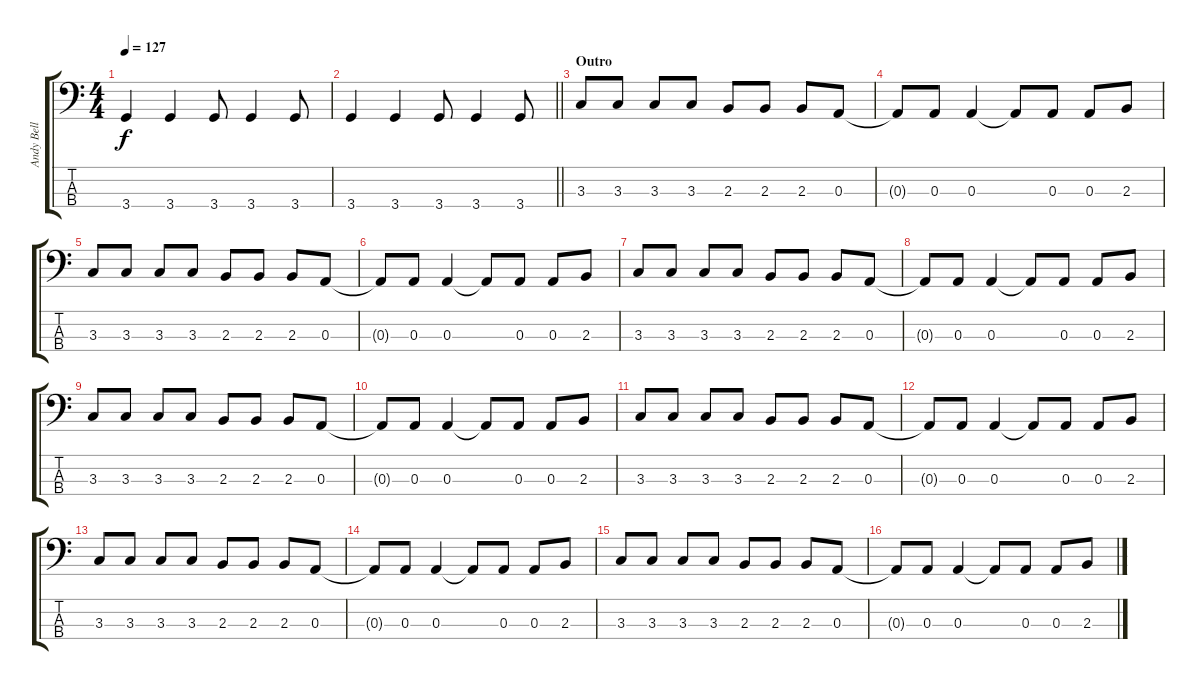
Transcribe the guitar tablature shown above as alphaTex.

\track ("Andy Bell (Bass)" "Andy Bell ") {instrument electricbasspick}
\staff {score tabs}
\tuning (G2 D2 A1 E1) {hide}
\ts (4 4)
\tempo 127
\clef f4
\ks c
3.4.4{dy f} 3.4.4 3.4.8 3.4.4 3.4.8 |
\barLineRight lightlight
3.4.4 3.4.4 3.4.8 3.4.4 3.4.8 |
\section ("" "Outro")
3.3.8 3.3.8 3.3.8 3.3.8 2.3.8 2.3.8 2.3.8 0.3.8 |
0.3{t}.8 0.3.8 0.3.4 0.3{t}.8 0.3.8 0.3.8 2.3.8 |
3.3.8 3.3.8 3.3.8 3.3.8 2.3.8 2.3.8 2.3.8 0.3.8 |
0.3{t}.8 0.3.8 0.3.4 0.3{t}.8 0.3.8 0.3.8 2.3.8 |
3.3.8 3.3.8 3.3.8 3.3.8 2.3.8 2.3.8 2.3.8 0.3.8 |
0.3{t}.8 0.3.8 0.3.4 0.3{t}.8 0.3.8 0.3.8 2.3.8 |
3.3.8 3.3.8 3.3.8 3.3.8 2.3.8 2.3.8 2.3.8 0.3.8 |
0.3{t}.8 0.3.8 0.3.4 0.3{t}.8 0.3.8 0.3.8 2.3.8 |
3.3.8 3.3.8 3.3.8 3.3.8 2.3.8 2.3.8 2.3.8 0.3.8 |
0.3{t}.8 0.3.8 0.3.4 0.3{t}.8 0.3.8 0.3.8 2.3.8 |
3.3.8 3.3.8 3.3.8 3.3.8 2.3.8 2.3.8 2.3.8 0.3.8 |
0.3{t}.8 0.3.8 0.3.4 0.3{t}.8 0.3.8 0.3.8 2.3.8 |
3.3.8 3.3.8 3.3.8 3.3.8 2.3.8 2.3.8 2.3.8 0.3.8 |
0.3{t}.8 0.3.8 0.3.4 0.3{t}.8 0.3.8 0.3.8 2.3.8
